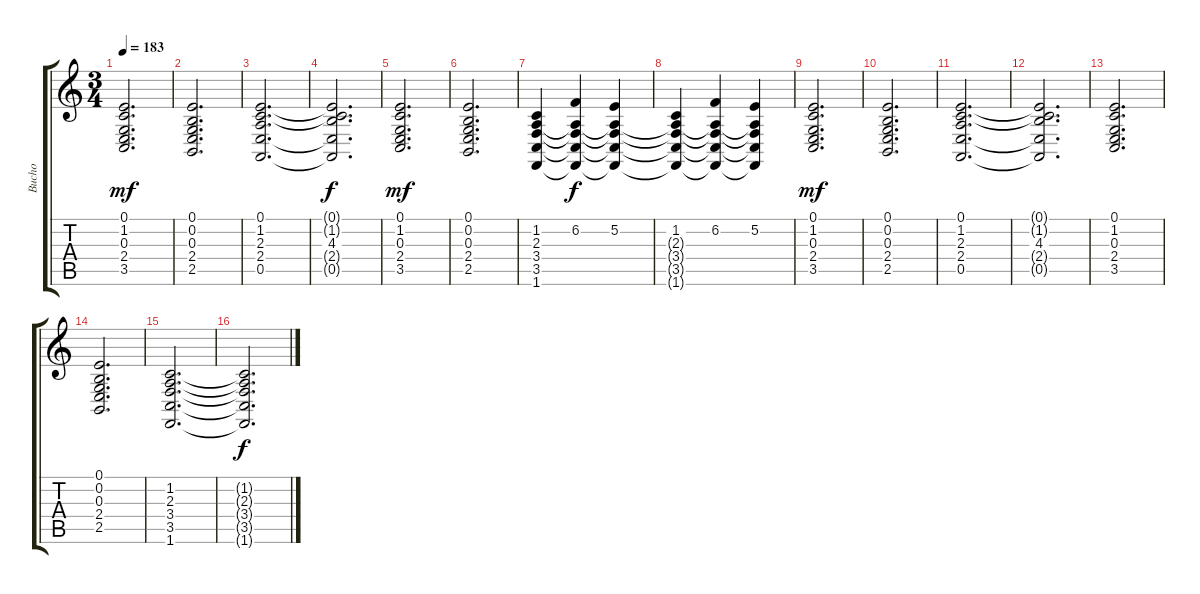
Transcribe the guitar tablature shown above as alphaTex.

\track ("Bucho" "Bucho") {instrument acousticgrandpiano}
\staff {score tabs}
\tuning (E4 B3 G3 D3 A2 E2) {hide}
\ts (3 4)
\tempo 183
\clef g2
\ks c
(0.1 1.2 0.3 2.4 3.5).2{d dy mf} |
(0.1 0.2 0.3 2.4 2.5).2{d} |
(0.1 1.2 2.3 2.4 0.5).2{d} |
(0.1{t} 1.2{t} 4.3 2.4{t} 0.5{t}).2{d dy f} |
(0.1 1.2 0.3 2.4 3.5).2{d dy mf} |
(0.1 0.2 0.3 2.4 2.5).2{d} |
(1.2 2.3 3.4 3.5 1.6).4 (6.2 2.3{t} 3.4{t} 3.5{t} 1.6{t}).4{dy f} (5.2 2.3{t} 3.4{t} 3.5{t} 1.6{t}).4 |
(1.2 2.3{t} 3.4{t} 3.5{t} 1.6{t}).4 (6.2 2.3{t} 3.4{t} 3.5{t} 1.6{t}).4 (5.2 2.3{t} 3.4{t} 3.5{t} 1.6{t}).4 |
(0.1 1.2 0.3 2.4 3.5).2{d dy mf} |
(0.1 0.2 0.3 2.4 2.5).2{d} |
(0.1 1.2 2.3 2.4 0.5).2{d} |
(0.1{t} 1.2{t} 4.3 2.4{t} 0.5{t}).2{d} |
(0.1 1.2 0.3 2.4 3.5).2{d} |
(0.1 0.2 0.3 2.4 2.5).2{d} |
(1.2 2.3 3.4 3.5 1.6).2{d} |
(1.2{t} 2.3{t} 3.4{t} 3.5{t} 1.6{t}).2{d dy f}
